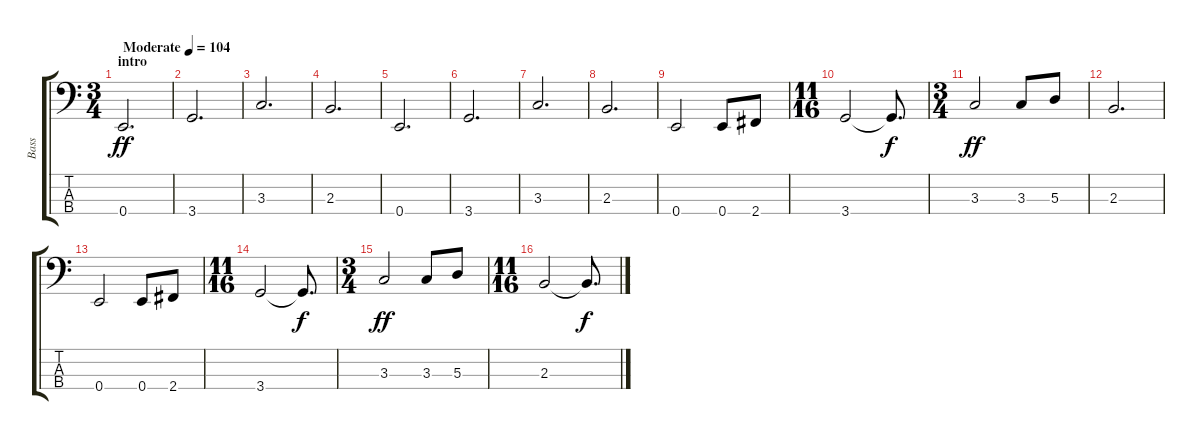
\track ("Bass" "Bass") {instrument electricbassfinger}
\staff {score tabs}
\tuning (G2 D2 A1 E1) {hide}
\ts (3 4)
\section ("" "intro")
\tempo (104 "Moderate")
\clef f4
\ks c
0.4.2{d dy ff instrument electricbassfinger} |
3.4.2{d} |
3.3.2{d} |
2.3.2{d} |
0.4.2{d} |
3.4.2{d} |
3.3.2{d} |
2.3.2{d} |
0.4.2 0.4.8 2.4.8 |
\ts (11 16)
3.4.2 3.4{t}.8{d dy f} |
\ts (3 4)
3.3.2{dy ff} 3.3.8 5.3.8 |
2.3.2{d} |
0.4.2 0.4.8 2.4.8 |
\ts (11 16)
3.4.2 3.4{t}.8{d dy f} |
\ts (3 4)
3.3.2{dy ff} 3.3.8 5.3.8 |
\ts (11 16)
2.3.2 2.3{t}.8{d dy f}
